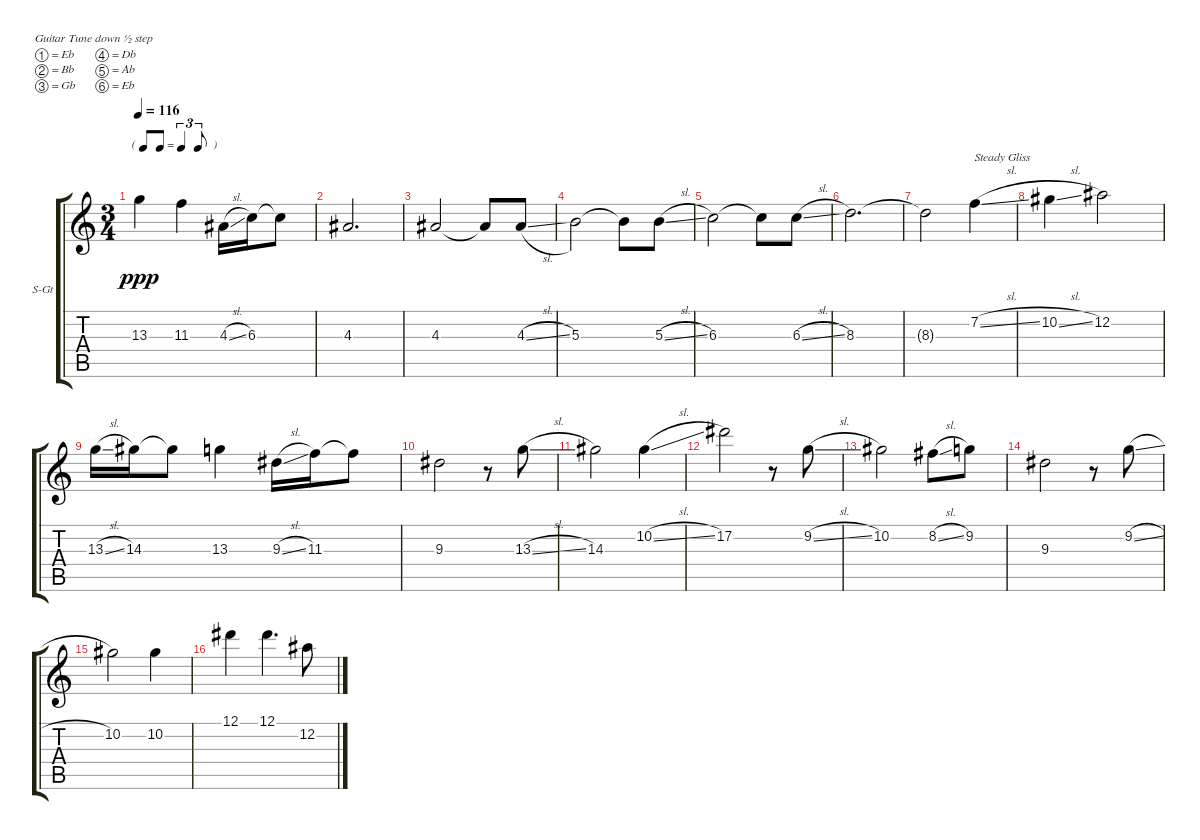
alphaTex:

\bracketExtendMode groupsimilarinstruments
\firstSystemTrackNameOrientation horizontal
\otherSystemsTrackNameOrientation horizontal
\track ("Dobro Slide" "S-Gt") {instrument acousticgrandpiano}
\staff {score tabs}
\tuning (Eb4 Bb3 Gb3 Db3 Ab2 Eb2)
\displaytranspose 12
\ts (3 4)
\tf triplet8th
\tempo 116
\clef g2
\ks c
13.3.4{dy ppp} 11.3.4 4.3{sl}.16 6.3.16 6.3{t}.8 |
4.3.2{d} |
4.3.2 4.3{t}.8 4.3{sl}.8 |
5.3.2 5.3{t}.8 5.3{sl}.8 |
6.3.2 6.3{t}.8 6.3{sl}.8 |
8.3.2{d} |
8.3{t}.2 7.2{sl}.4{txt "Steady Gliss"} |
10.2{sl}.4 12.2.2 |
13.3{sl}.16 14.3.16 14.3{t}.8 13.3.4 9.3{sl}.16 11.3.16 11.3{t}.8 |
9.3.2 r.8 13.3{sl}.8 |
14.3.2 10.2{sl}.4 |
17.2.2 r.8 9.2{sl}.8 |
10.2.2 8.2{sl}.8 9.2.8 |
9.3.2 r.8 9.2{sl}.8 |
10.2.2 10.2.4 |
12.1.4 12.1.4{d} 12.2{sl}.8
